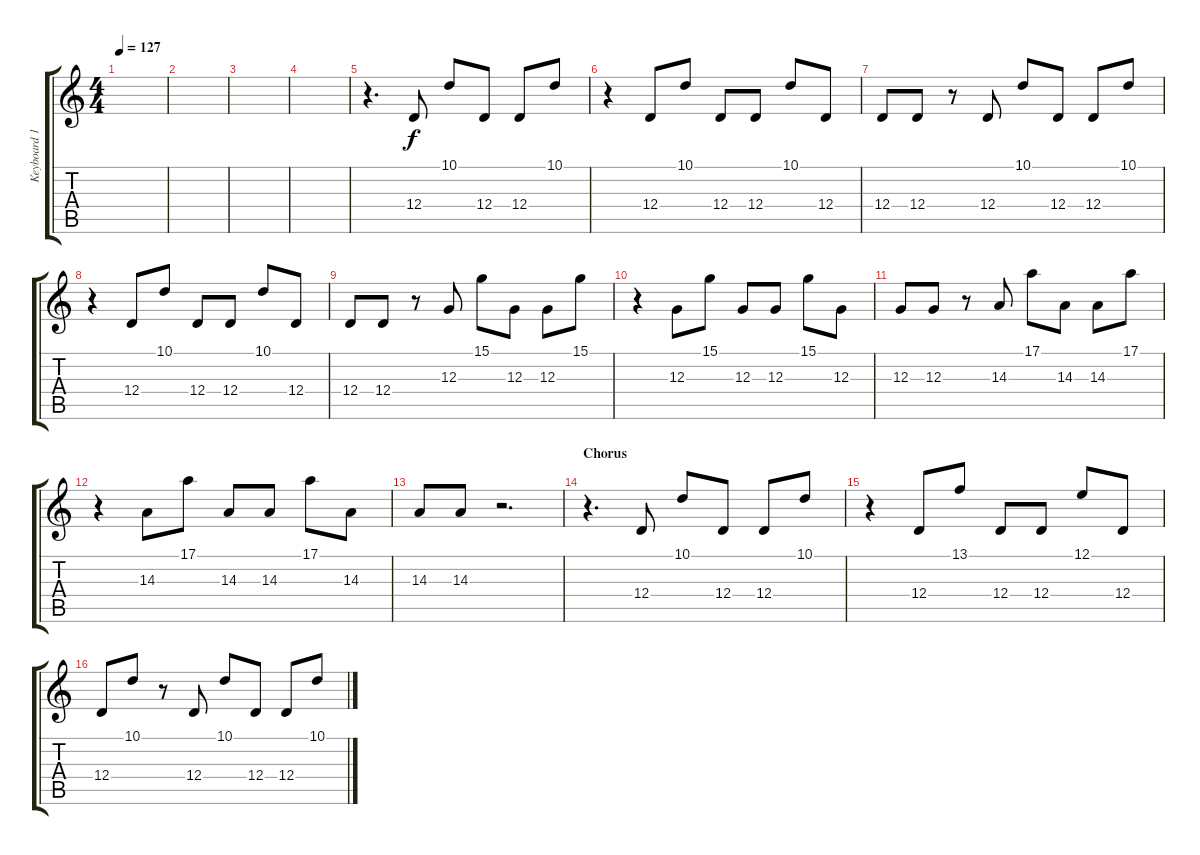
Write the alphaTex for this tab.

\track ("Keyboard 1 Delay" "Keyboard 1") {instrument recorder}
\staff {score tabs}
\tuning (E4 B3 G3 D3 A2 E2) {hide}
\ts (4 4)
\tempo 127
\clef g2
\ks c
|
|
|
|
r.4{d} 12.4.8 10.1.8 12.4.8 12.4.8 10.1.8 |
r.4 12.4.8 10.1.8 12.4.8 12.4.8 10.1.8 12.4.8 |
12.4.8 12.4.8 r.8 12.4.8 10.1.8 12.4.8 12.4.8 10.1.8 |
r.4 12.4.8 10.1.8 12.4.8 12.4.8 10.1.8 12.4.8 |
12.4.8 12.4.8 r.8 12.3.8 15.1.8 12.3.8 12.3.8 15.1.8 |
r.4 12.3.8 15.1.8 12.3.8 12.3.8 15.1.8 12.3.8 |
12.3.8 12.3.8 r.8 14.3.8 17.1.8 14.3.8 14.3.8 17.1.8 |
r.4 14.3.8 17.1.8 14.3.8 14.3.8 17.1.8 14.3.8 |
14.3.8 14.3.8 r.2{d} |
\section ("" "Chorus")
r.4{d} 12.4.8 10.1.8 12.4.8 12.4.8 10.1.8 |
r.4 12.4.8 13.1.8 12.4.8 12.4.8 12.1.8 12.4.8 |
12.4.8 10.1.8 r.8 12.4.8 10.1.8 12.4.8 12.4.8 10.1.8
